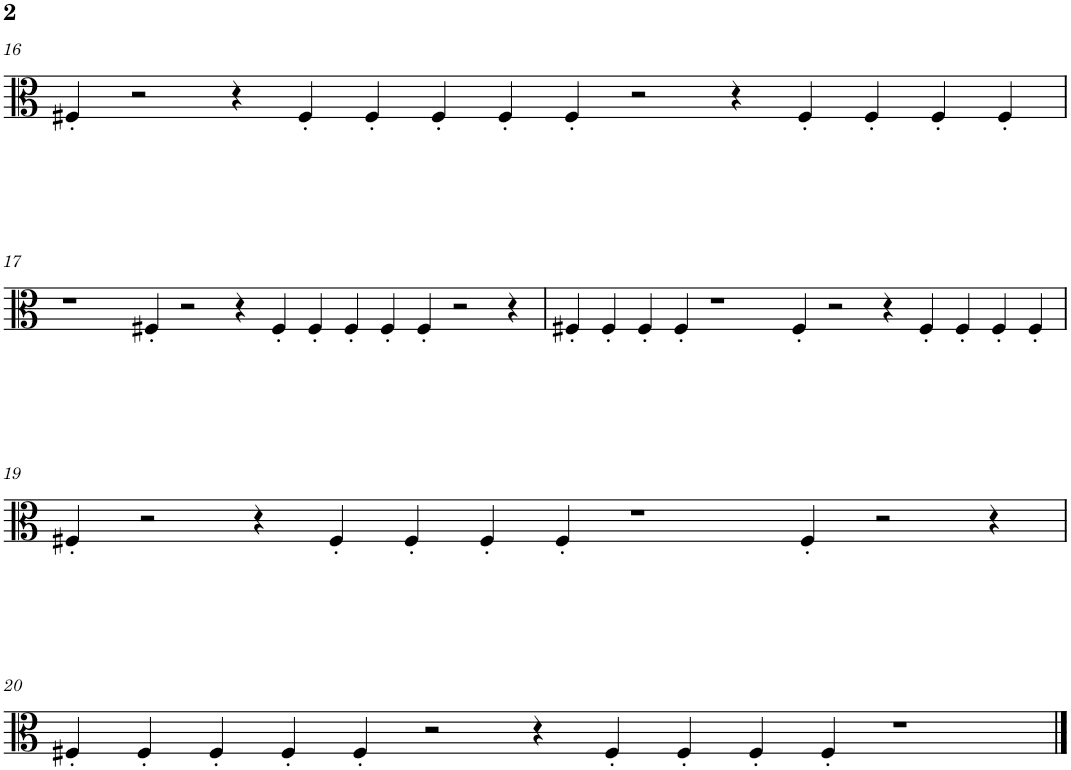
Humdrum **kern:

**kern
*part1
*staff1
*I"Viola
*I'Vla.
!!LO:PB:g=z
*clefC3
*k[]
*M16/4
=16
4F#X'/
2r
4r
4F#'/
4F#'/
4F#'/
4F#'/
4F#'/
2r
4r
4F#'/
4F#'/
4F#'/
4F#'/
!!LO:LB:g=z
=17
1r
4F#X'/
2r
4r
4F#'/
4F#'/
4F#'/
4F#'/
4F#'/
2r
4r
=18
4F#X'/
4F#'/
4F#'/
4F#'/
1r
4F#'/
2r
4r
4F#'/
4F#'/
4F#'/
4F#'/
!!LO:LB:g=z
=19
4F#X'/
2r
4r
4F#'/
4F#'/
4F#'/
4F#'/
1r
4F#'/
2r
4r
!!LO:LB:g=z
=20
4F#X'/
4F#'/
4F#'/
4F#'/
4F#'/
2r
4r
4F#'/
4F#'/
4F#'/
4F#'/
1r
==
*-
